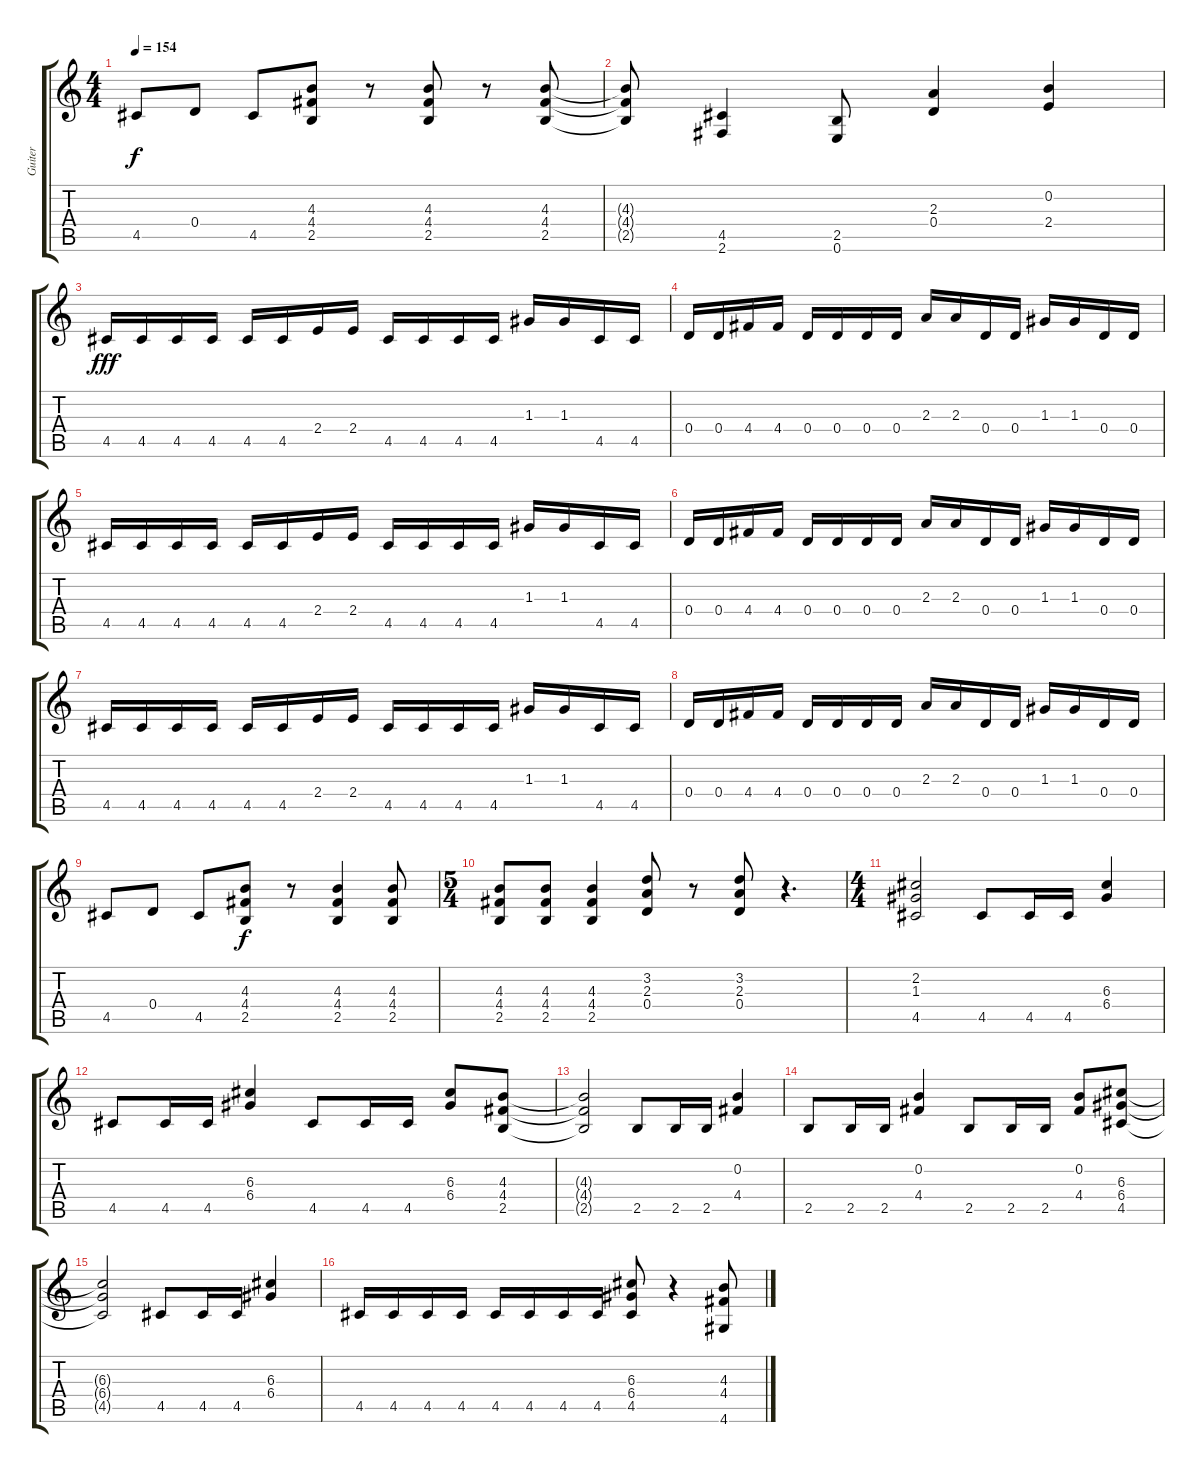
\track ("Guiter" "Guiter") {instrument distortionguitar}
\staff {score tabs}
\tuning (E4 B3 G3 D3 A2 E2) {hide}
\ts (4 4)
\tempo 154
\clef g2
\ks c
4.5.8{dy f} 0.4.8 4.5.8 (4.3 4.4 2.5).8 r.8 (4.3 4.4 2.5).8 r.8 (4.3 4.4 2.5).8 |
(4.3{t} 4.4{t} 2.5{t}).8 (4.5 2.6).4 (2.5 0.6).8 (2.3 0.4).4 (0.2 2.4).4 |
4.5.16{dy fff} 4.5.16 4.5.16 4.5.16 4.5.16 4.5.16 2.4.16 2.4.16 4.5.16 4.5.16 4.5.16 4.5.16 1.3.16 1.3.16 4.5.16 4.5.16 |
0.4.16 0.4.16 4.4.16 4.4.16 0.4.16 0.4.16 0.4.16 0.4.16 2.3.16 2.3.16 0.4.16 0.4.16 1.3.16 1.3.16 0.4.16 0.4.16 |
4.5.16 4.5.16 4.5.16 4.5.16 4.5.16 4.5.16 2.4.16 2.4.16 4.5.16 4.5.16 4.5.16 4.5.16 1.3.16 1.3.16 4.5.16 4.5.16 |
0.4.16 0.4.16 4.4.16 4.4.16 0.4.16 0.4.16 0.4.16 0.4.16 2.3.16 2.3.16 0.4.16 0.4.16 1.3.16 1.3.16 0.4.16 0.4.16 |
4.5.16 4.5.16 4.5.16 4.5.16 4.5.16 4.5.16 2.4.16 2.4.16 4.5.16 4.5.16 4.5.16 4.5.16 1.3.16 1.3.16 4.5.16 4.5.16 |
0.4.16 0.4.16 4.4.16 4.4.16 0.4.16 0.4.16 0.4.16 0.4.16 2.3.16 2.3.16 0.4.16 0.4.16 1.3.16 1.3.16 0.4.16 0.4.16 |
4.5.8 0.4.8 4.5.8 (4.3 4.4 2.5).8{dy f} r.8 (4.3 4.4 2.5).4 (4.3 4.4 2.5).8 |
\ts (5 4)
(4.3 4.4 2.5).8 (4.3 4.4 2.5).8 (4.3 4.4 2.5).4 (3.2 2.3 0.4).8 r.8 (3.2 2.3 0.4).8 r.4{d} |
\ts (4 4)
(2.2 1.3 4.5).2 4.5.8 4.5.16 4.5.16 (6.3 6.4).4 |
4.5.8 4.5.16 4.5.16 (6.3 6.4).4 4.5.8 4.5.16 4.5.16 (6.3 6.4).8 (4.3 4.4 2.5).8 |
(4.3{t} 4.4{t} 2.5{t}).2 2.5.8 2.5.16 2.5.16 (0.2 4.4).4 |
2.5.8 2.5.16 2.5.16 (0.2 4.4).4 2.5.8 2.5.16 2.5.16 (0.2 4.4).8 (6.3 6.4 4.5).8 |
(6.3{t} 6.4{t} 4.5{t}).2 4.5.8 4.5.16 4.5.16 (6.3 6.4).4 |
4.5.16 4.5.16 4.5.16 4.5.16 4.5.16 4.5.16 4.5.16 4.5.16 (6.3 6.4 4.5).8 r.4 (4.3 4.4 4.6).8
